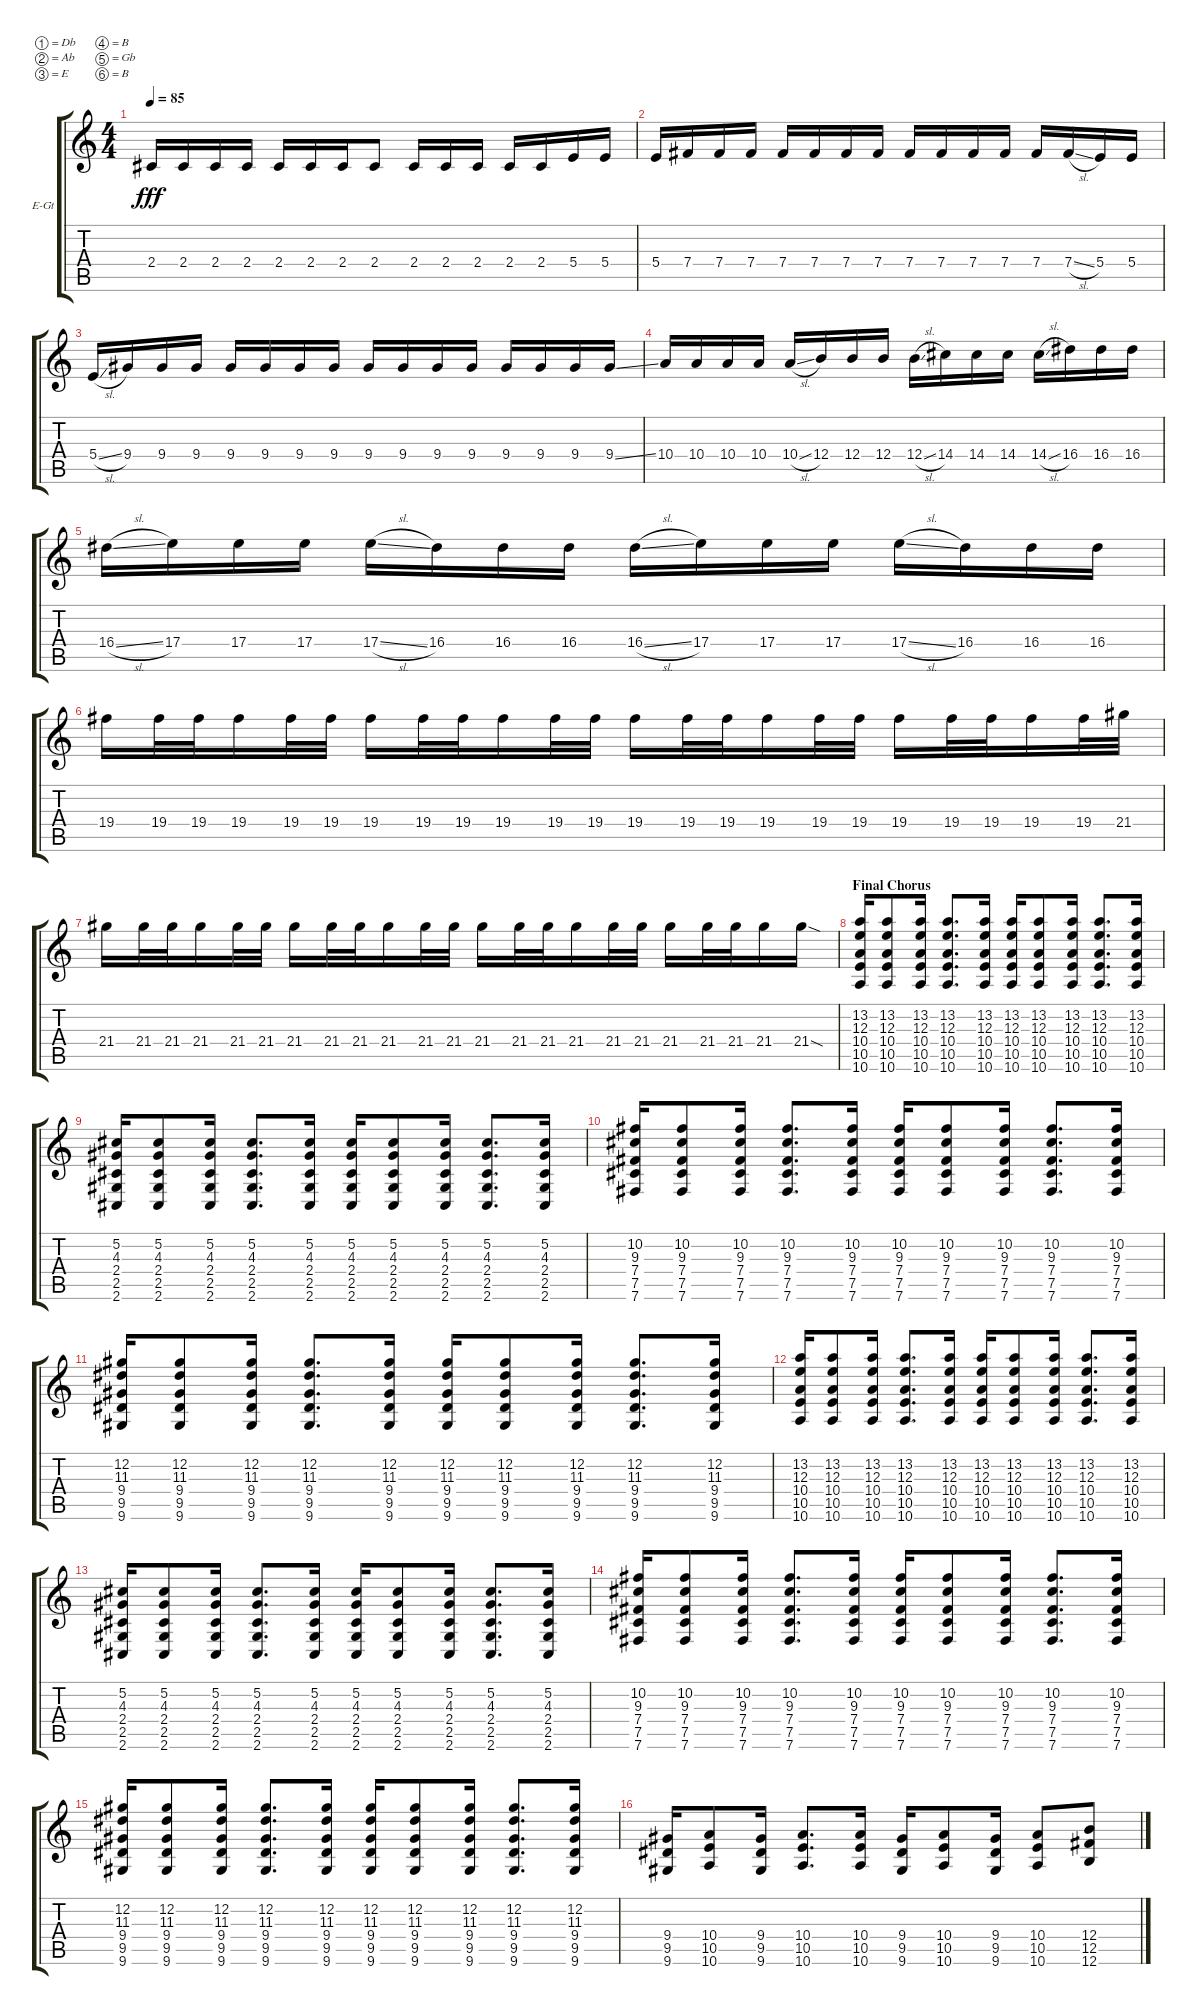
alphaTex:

\bracketExtendMode groupsimilarinstruments
\firstSystemTrackNameOrientation horizontal
\otherSystemsTrackNameOrientation horizontal
\track ("Guitar" "E-Gt") {instrument overdrivenguitar}
\staff {score tabs}
\tuning (Db4 Ab3 E3 B2 Gb2 B1)
\ts (4 4)
\tempo 85
\clef g2
\ks c
2.4.16{dy fff} 2.4.16 2.4.16 2.4.16 2.4.16 2.4.16 2.4.16 2.4.8 2.4.16 2.4.16 2.4.16 2.4.16 2.4.16 5.4.16 5.4.16 |
5.4.16 7.4.16 7.4.16 7.4.16 7.4.16 7.4.16 7.4.16 7.4.16 7.4.16 7.4.16 7.4.16 7.4.16 7.4.16 7.4{sl}.16 5.4.16 5.4.16 |
5.4{sl}.16 9.4.16 9.4.16 9.4.16 9.4.16 9.4.16 9.4.16 9.4.16 9.4.16 9.4.16 9.4.16 9.4.16 9.4.16 9.4.16 9.4.16 9.4{ss}.16 |
10.4.16 10.4.16 10.4.16 10.4.16 10.4{sl}.16 12.4.16 12.4.16 12.4.16 12.4{sl}.16 14.4.16 14.4.16 14.4.16 14.4{sl}.16 16.4.16 16.4.16 16.4.16 |
16.4{sl}.16 17.4.16 17.4.16 17.4.16 17.4{sl}.16 16.4.16 16.4.16 16.4.16 16.4{sl}.16 17.4.16 17.4.16 17.4.16 17.4{sl}.16 16.4.16 16.4.16 16.4.16 |
19.4.16 19.4.32 19.4.32 19.4.16 19.4.32 19.4.32 19.4.16 19.4.32 19.4.32 19.4.16 19.4.32 19.4.32 19.4.16 19.4.32 19.4.32 19.4.16 19.4.32 19.4.32 19.4.16 19.4.32 19.4.32 19.4.16 19.4.32 21.4.32 |
21.4.16 21.4.32 21.4.32 21.4.16 21.4.32 21.4.32 21.4.16 21.4.32 21.4.32 21.4.16 21.4.32 21.4.32 21.4.16 21.4.32 21.4.32 21.4.16 21.4.32 21.4.32 21.4.16 21.4.32 21.4.32 21.4.16 21.4{sod}.16 |
\section ("" "Final Chorus")
(10.5 10.6 10.4 12.3 13.2).16 (10.5 10.6 10.4 12.3 13.2).8 (10.5 10.6 13.2 12.3 10.4).16 (10.4 10.5 10.6 13.2 12.3).8{d} (10.4 10.5 10.6 13.2 12.3).16 (10.5 10.6 13.2 12.3 10.4).16 (10.5 10.6 13.2 12.3 10.4).8 (10.5 10.6 13.2 12.3 10.4).16 (10.4 10.5 10.6 13.2 12.3).8{d} (10.4 10.5 10.6 13.2 12.3).16 |
(2.5 2.6 2.4 4.3 5.2).16 (2.5 2.6 4.3 2.4 5.2).8 (2.5 2.6 4.3 5.2 2.4).16 (2.4 2.5 2.6 4.3 5.2).8{d} (2.4 2.5 2.6 4.3 5.2).16 (2.5 2.6 4.3 5.2 2.4).16 (2.5 2.6 4.3 5.2 2.4).8 (2.5 2.6 4.3 5.2 2.4).16 (2.4 2.5 2.6 4.3 5.2).8{d} (2.4 2.5 2.6 4.3 5.2).16 |
(7.5 7.6 7.4 9.3 10.2).16 (7.5 7.6 7.4 9.3 10.2).8 (7.5 7.6 7.4 9.3 10.2).16 (7.4 7.5 7.6 9.3 10.2).8{d} (7.4 7.5 7.6 9.3 10.2).16 (7.5 7.6 7.4 9.3 10.2).16 (7.5 7.6 7.4 9.3 10.2).8 (7.5 7.6 7.4 9.3 10.2).16 (7.4 7.5 7.6 9.3 10.2).8{d} (7.4 7.5 7.6 9.3 10.2).16 |
(9.5 9.6 9.4 12.2 11.3).16 (9.5 9.6 9.4 12.2 11.3).8 (9.5 9.6 9.4 12.2 11.3).16 (9.4 9.5 9.6 12.2 11.3).8{d} (9.4 9.5 9.6 11.3 12.2).16 (9.5 9.6 9.4 11.3 12.2).16 (9.5 9.6 9.4 11.3 12.2).8 (9.5 9.6 9.4 11.3 12.2).16 (9.4 9.5 9.6 11.3 12.2).8{d} (9.4 9.5 9.6 11.3 12.2).16 |
(10.5 10.6 10.4 12.3 13.2).16 (10.5 10.6 10.4 12.3 13.2).8 (10.5 10.6 13.2 12.3 10.4).16 (10.4 10.5 10.6 13.2 12.3).8{d} (10.4 10.5 10.6 13.2 12.3).16 (10.5 10.6 13.2 12.3 10.4).16 (10.5 10.6 13.2 12.3 10.4).8 (10.5 10.6 13.2 12.3 10.4).16 (10.4 10.5 10.6 13.2 12.3).8{d} (10.4 10.5 10.6 13.2 12.3).16 |
(2.5 2.6 2.4 4.3 5.2).16 (2.5 2.6 4.3 2.4 5.2).8 (2.5 2.6 4.3 5.2 2.4).16 (2.4 2.5 2.6 4.3 5.2).8{d} (2.4 2.5 2.6 4.3 5.2).16 (2.5 2.6 4.3 5.2 2.4).16 (2.5 2.6 4.3 5.2 2.4).8 (2.5 2.6 4.3 5.2 2.4).16 (2.4 2.5 2.6 4.3 5.2).8{d} (2.4 2.5 2.6 4.3 5.2).16 |
(7.5 7.6 7.4 9.3 10.2).16 (7.5 7.6 7.4 9.3 10.2).8 (7.5 7.6 7.4 9.3 10.2).16 (7.4 7.5 7.6 9.3 10.2).8{d} (7.4 7.5 7.6 9.3 10.2).16 (7.5 7.6 7.4 9.3 10.2).16 (7.5 7.6 7.4 9.3 10.2).8 (7.5 7.6 7.4 9.3 10.2).16 (7.4 7.5 7.6 9.3 10.2).8{d} (7.4 7.5 7.6 9.3 10.2).16 |
(9.5 9.6 9.4 12.2 11.3).16 (9.5 9.6 9.4 12.2 11.3).8 (9.5 9.6 9.4 12.2 11.3).16 (9.4 9.5 9.6 12.2 11.3).8{d} (9.4 9.5 9.6 11.3 12.2).16 (9.5 9.6 9.4 11.3 12.2).16 (9.5 9.6 9.4 11.3 12.2).8 (9.5 9.6 9.4 11.3 12.2).16 (9.4 9.5 9.6 11.3 12.2).8{d} (9.4 9.5 9.6 11.3 12.2).16 |
(9.5 9.6 9.4).16 (10.5 10.6 10.4).8 (9.5 9.6 9.4).16 (10.4 10.5 10.6).8{d} (10.4 10.5 10.6).16 (9.5 9.6 9.4).16 (10.5 10.6 10.4).8 (9.5 9.6 9.4).16 (10.4 10.5 10.6).8 (12.4 12.5 12.6).8
